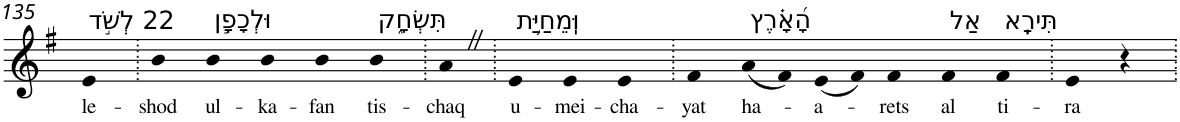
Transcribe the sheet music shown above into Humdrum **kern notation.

**kern	**text
*part1	*part1
*staff1	*staff1
*I"Piano	*
*I'Pno	*
!!LO:PB:g=z
*clefG2	*
*k[f#]	*
*G:	*
=135	=135
!LO:TX:a:t=22 לְשֹׁ֣ד	!
!	!LO:LY:b
4e	le-
=136.	=136.
!	!LO:LY:b
4b	-shod
!LO:TX:a:t=וּלְכָפָ֣ן	!
!	!LO:LY:b
4b	ul-
!	!LO:LY:b
4b	-ka-
!	!LO:LY:b
4b	-fan
!LO:TX:a:t=תִּשְׂחָ֑ק	!
!	!LO:LY:b
4b	tis-
=137.	=137.
!	!LO:LY:b
4aZ	-chaq
=138.	=138.
!LO:TX:a:t=וּֽמֵחַיַּ֥ת	!
!	!LO:LY:b
4e	u-
!	!LO:LY:b
4e	-mei-
!	!LO:LY:b
4e	-cha-
=139.	=139.
!	!LO:LY:b
4f#	-yat
!LO:TX:a:t=הָ֝אָ֗רֶץ	!
!	!LO:LY:b
(8a	ha-
8f#)	.
!	!LO:LY:b
(8e	-a-
8f#)	.
!	!LO:LY:b
4f#	-rets
!LO:TX:a:t=אַל	!
!	!LO:LY:b
4f#	al
!LO:TX:a:t=תִּירָֽא	!
!	!LO:LY:b
4f#	ti-
=140.	=140.
!	!LO:LY:b
4e	-ra
4r	.
=.	=.
*-	*-
